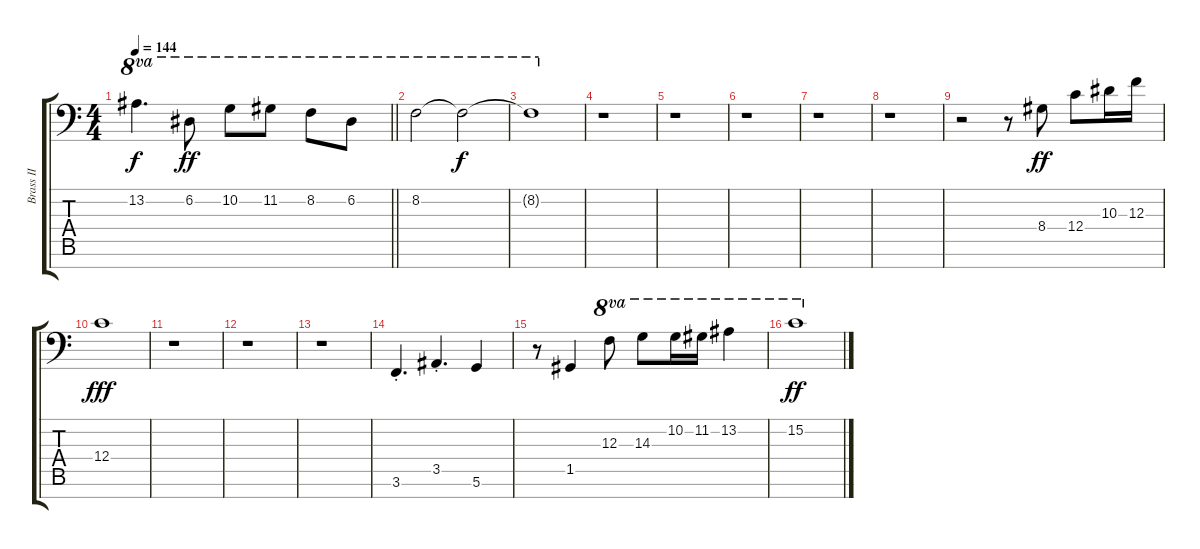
\track ("Brass II" "Brass II") {instrument trombone}
\staff {score tabs}
\tuning (D4 A3 F3 C3 G2 D2 A1) {hide}
\ts (4 4)
\tempo 144
\clef f4
\barLineRight lightlight
\ks c
13.2{t}.4{d ot 8va dy f} 6.2.8{ot 8va dy ff} 10.2.8{ot 8va} 11.2.8{ot 8va} 8.2.8{ot 8va} 6.2.8{ot 8va} |
8.2.2{ot 8va} 8.2{t}.2{ot 8va dy f volume 0} |
8.2{t}.1{ot 8va} |
r.1 |
r.1 |
r.1 |
r.1 |
r.1 |
r.2{volume 16} r.8 8.4.8{dy ff} 12.4.8 10.3.16 12.3.16 |
12.4.1{dy fff} |
r.1 |
r.1 |
r.1 |
3.6{st}.4{d volume 16 instrument trombone} 3.5{st}.4{d} 5.6.4 |
r.8 1.5.4 12.3.8{ot 8va volume 16 instrument frenchhorn} 14.3.8{ot 8va} 10.2.16{ot 8va} 11.2.16{ot 8va} 13.2.4{ot 8va} |
15.2.1{ot 8va dy ff}
